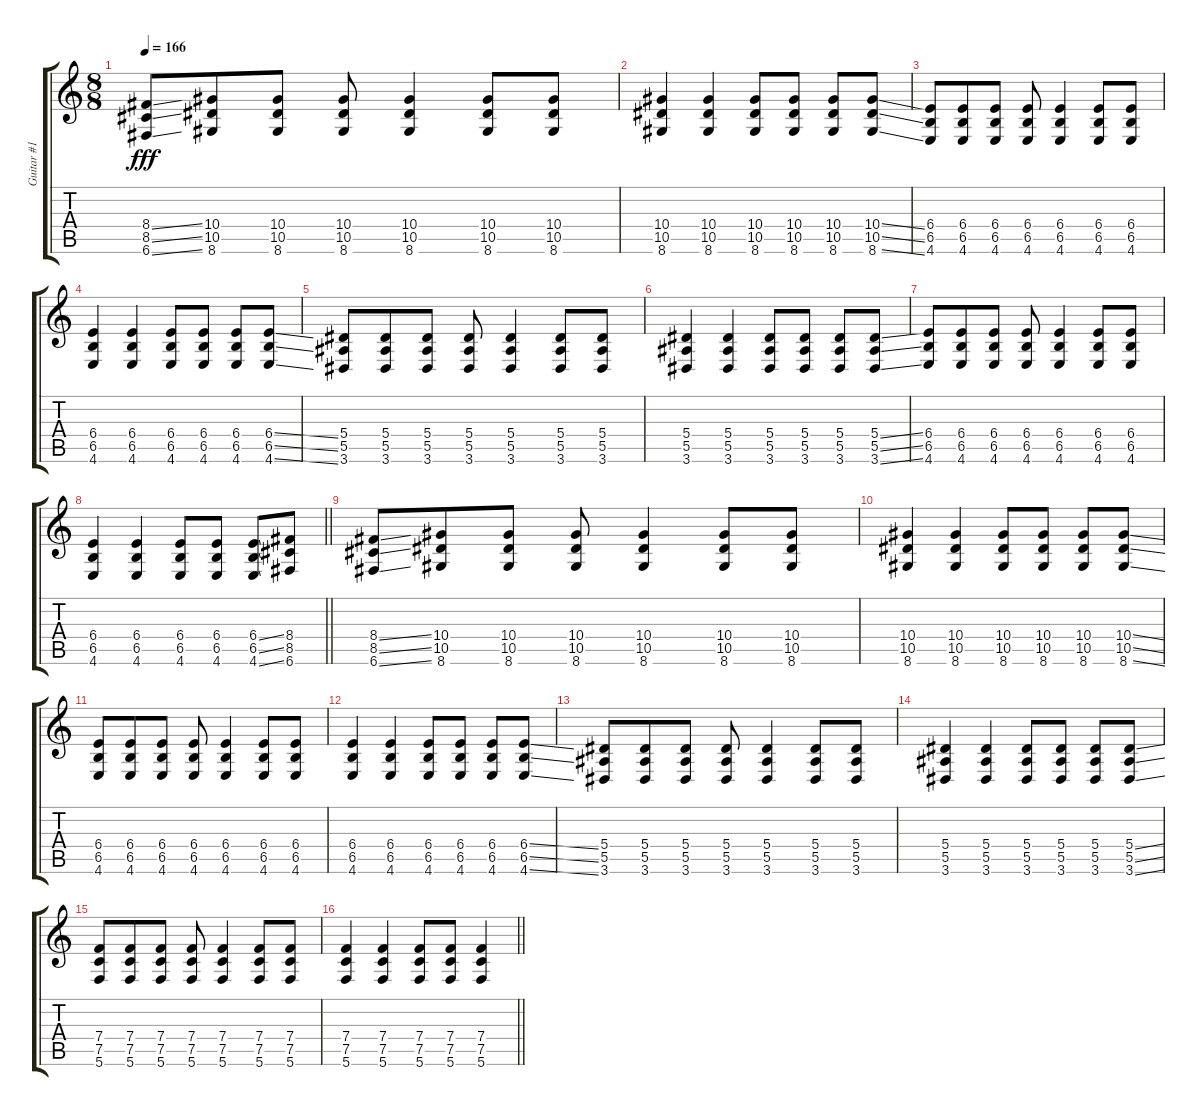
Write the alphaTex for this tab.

\track ("Guitar #1" "Guitar #1") {instrument distortionguitar}
\staff {score tabs}
\tuning (C4 G3 Eb3 Bb2 F2 C2) {hide}
\ts (8 8)
\section ("" "")
\tempo 166
\clef g2
\ks c
(8.4{ss} 8.5{ss} 6.6{ss}).8{dy fff} (10.4 10.5 8.6).8 (10.4 10.5 8.6).8 (10.4 10.5 8.6).8 (10.4 10.5 8.6).4 (10.4 10.5 8.6).8 (10.4 10.5 8.6).8 |
(10.4 10.5 8.6).4 (10.4 10.5 8.6).4 (10.4 10.5 8.6).8 (10.4 10.5 8.6).8 (10.4 10.5 8.6).8 (10.4{ss} 10.5{ss} 8.6{ss}).8 |
(6.4 6.5 4.6).8 (6.4 6.5 4.6).8 (6.4 6.5 4.6).8 (6.4 6.5 4.6).8 (6.4 6.5 4.6).4 (6.4 6.5 4.6).8 (6.4 6.5 4.6).8 |
(6.4 6.5 4.6).4 (6.4 6.5 4.6).4 (6.4 6.5 4.6).8 (6.4 6.5 4.6).8 (6.4 6.5 4.6).8 (6.4{ss} 6.5{ss} 4.6{ss}).8 |
(5.4 5.5 3.6).8 (5.4 5.5 3.6).8 (5.4 5.5 3.6).8 (5.4 5.5 3.6).8 (5.4 5.5 3.6).4 (5.4 5.5 3.6).8 (5.4 5.5 3.6).8 |
(5.4 5.5 3.6).4 (5.4 5.5 3.6).4 (5.4 5.5 3.6).8 (5.4 5.5 3.6).8 (5.4 5.5 3.6).8 (5.4{ss} 5.5{ss} 3.6{ss}).8 |
(6.4 6.5 4.6).8 (6.4 6.5 4.6).8 (6.4 6.5 4.6).8 (6.4 6.5 4.6).8 (6.4 6.5 4.6).4 (6.4 6.5 4.6).8 (6.4 6.5 4.6).8 |
\barLineRight lightlight
(6.4 6.5 4.6).4 (6.4 6.5 4.6).4 (6.4 6.5 4.6).8 (6.4 6.5 4.6).8 (6.4{ss} 6.5{ss} 4.6{ss}).8 (8.4 8.5 6.6).8 |
\section ("" "")
(8.4{ss} 8.5{ss} 6.6{ss}).8 (10.4 10.5 8.6).8 (10.4 10.5 8.6).8 (10.4 10.5 8.6).8 (10.4 10.5 8.6).4 (10.4 10.5 8.6).8 (10.4 10.5 8.6).8 |
(10.4 10.5 8.6).4 (10.4 10.5 8.6).4 (10.4 10.5 8.6).8 (10.4 10.5 8.6).8 (10.4 10.5 8.6).8 (10.4{ss} 10.5{ss} 8.6{ss}).8 |
(6.4 6.5 4.6).8 (6.4 6.5 4.6).8 (6.4 6.5 4.6).8 (6.4 6.5 4.6).8 (6.4 6.5 4.6).4 (6.4 6.5 4.6).8 (6.4 6.5 4.6).8 |
(6.4 6.5 4.6).4 (6.4 6.5 4.6).4 (6.4 6.5 4.6).8 (6.4 6.5 4.6).8 (6.4 6.5 4.6).8 (6.4{ss} 6.5{ss} 4.6{ss}).8 |
(5.4 5.5 3.6).8 (5.4 5.5 3.6).8 (5.4 5.5 3.6).8 (5.4 5.5 3.6).8 (5.4 5.5 3.6).4 (5.4 5.5 3.6).8 (5.4 5.5 3.6).8 |
(5.4 5.5 3.6).4 (5.4 5.5 3.6).4 (5.4 5.5 3.6).8 (5.4 5.5 3.6).8 (5.4 5.5 3.6).8 (5.4{ss} 5.5{ss} 3.6{ss}).8 |
(7.4 7.5 5.6).8 (7.4 7.5 5.6).8 (7.4 7.5 5.6).8 (7.4 7.5 5.6).8 (7.4 7.5 5.6).4 (7.4 7.5 5.6).8 (7.4 7.5 5.6).8 |
\barLineRight lightlight
(7.4 7.5 5.6).4 (7.4 7.5 5.6).4 (7.4 7.5 5.6).8 (7.4 7.5 5.6).8 (7.4 7.5 5.6).4
